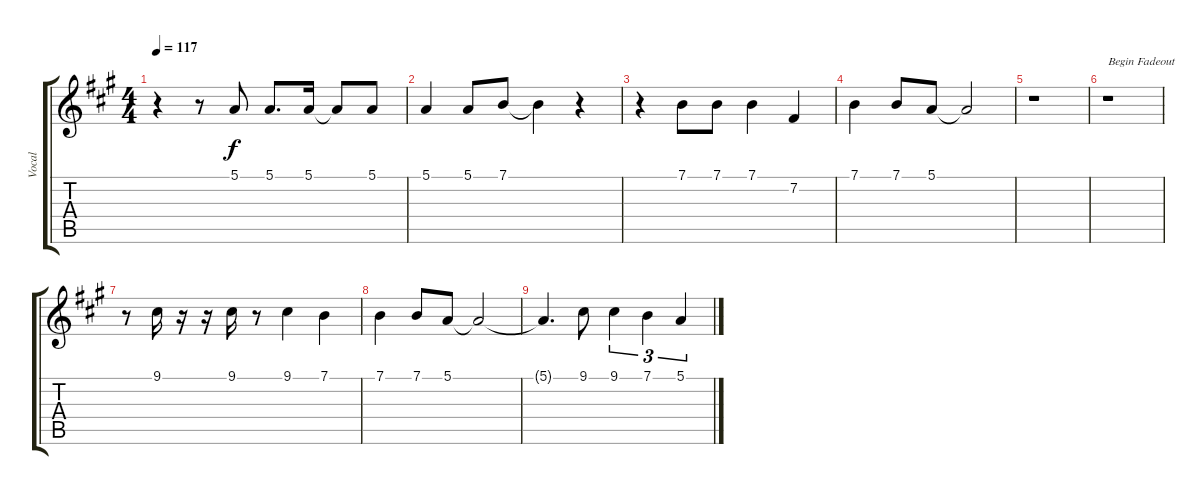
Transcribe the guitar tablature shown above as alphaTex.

\track ("Vocal" "Vocal") {instrument lead1square}
\staff {score tabs}
\tuning (E4 B3 G3 D3 A2 E2) {hide}
\ts (4 4)
\tempo 117
\clef g2
\ks a
r.4{dy f} r.8 5.1.8 5.1.8{d} 5.1.16 5.1{t}.8 5.1.8 |
5.1.4 5.1.8 7.1.8 7.1{t}.4 r.4 |
r.4 7.1.8 7.1.8 7.1.4 7.2.4 |
7.1.4 7.1.8 5.1.8 5.1{t}.2 |
r.1 |
r.1{txt "Begin Fadeout" volume 0} |
r.8 9.1.16 r.16 r.16 9.1.16 r.8 9.1.4 7.1.4 |
7.1.4 7.1.8 5.1.8 5.1{t}.2 |
5.1{t}.4{d} 9.1.8 9.1.4{tu (3 2)} 7.1.4{tu (3 2)} 5.1.4{tu (3 2)}
